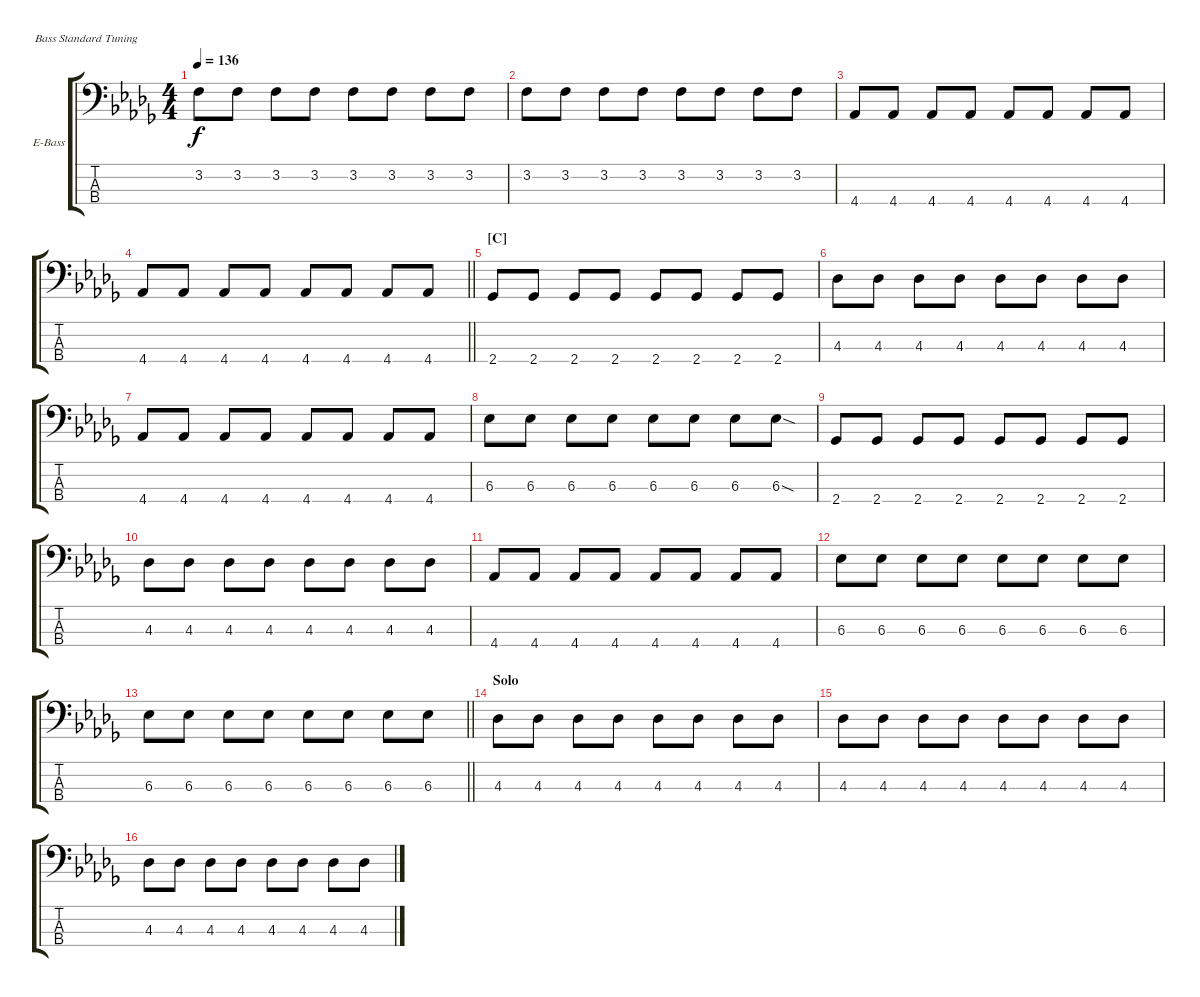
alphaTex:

\bracketExtendMode groupsimilarinstruments
\firstSystemTrackNameOrientation horizontal
\otherSystemsTrackNameOrientation horizontal
\track ("Nikolai Fraiture" "E-Bass") {instrument electricbassfinger}
\staff {score tabs}
\tuning (G2 D2 A1 E1)
\ts (4 4)
\tempo 136
\clef f4
\ks db
3.2.8{dy f} 3.2.8 3.2.8 3.2.8 3.2.8 3.2.8 3.2.8 3.2.8 |
3.2.8 3.2.8 3.2.8 3.2.8 3.2.8 3.2.8 3.2.8 3.2.8 |
4.4.8 4.4.8 4.4.8 4.4.8 4.4.8 4.4.8 4.4.8 4.4.8 |
\barLineRight lightlight
4.4.8 4.4.8 4.4.8 4.4.8 4.4.8 4.4.8 4.4.8 4.4.8 |
\section ("C" "")
2.4.8 2.4.8 2.4.8 2.4.8 2.4.8 2.4.8 2.4.8 2.4.8 |
4.3.8 4.3.8 4.3.8 4.3.8 4.3.8 4.3.8 4.3.8 4.3.8 |
4.4.8 4.4.8 4.4.8 4.4.8 4.4.8 4.4.8 4.4.8 4.4.8 |
6.3.8 6.3.8 6.3.8 6.3.8 6.3.8 6.3.8 6.3.8 6.3{sod}.8 |
2.4.8 2.4.8 2.4.8 2.4.8 2.4.8 2.4.8 2.4.8 2.4.8 |
4.3.8 4.3.8 4.3.8 4.3.8 4.3.8 4.3.8 4.3.8 4.3.8 |
4.4.8 4.4.8 4.4.8 4.4.8 4.4.8 4.4.8 4.4.8 4.4.8 |
6.3.8 6.3.8 6.3.8 6.3.8 6.3.8 6.3.8 6.3.8 6.3.8 |
\barLineRight lightlight
6.3.8 6.3.8 6.3.8 6.3.8 6.3.8 6.3.8 6.3.8 6.3.8 |
\section ("" "Solo")
4.3.8 4.3.8 4.3.8 4.3.8 4.3.8 4.3.8 4.3.8 4.3.8 |
4.3.8 4.3.8 4.3.8 4.3.8 4.3.8 4.3.8 4.3.8 4.3.8 |
4.3.8 4.3.8 4.3.8 4.3.8 4.3.8 4.3.8 4.3.8 4.3.8
